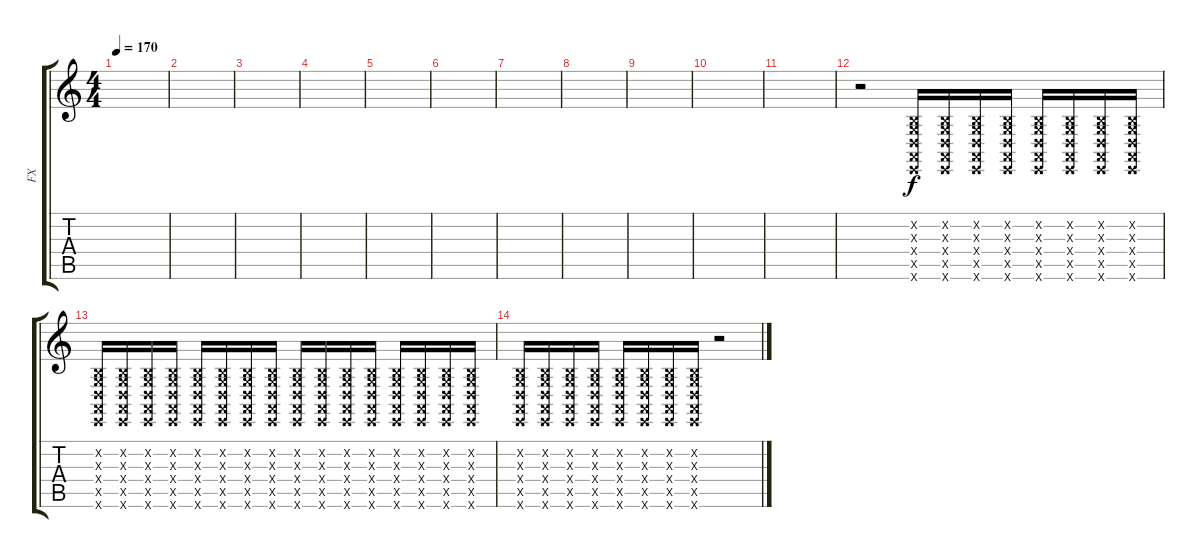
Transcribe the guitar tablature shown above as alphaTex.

\track ("FX" "FX") {instrument seashore}
\staff {score tabs}
\tuning (E4 B3 G3 D3 A2 E2) {hide}
\ts (4 4)
\tempo 170
\clef g2
\ks c
|
|
|
|
|
|
|
|
|
|
|
r.2 (0.2{x} 0.3{x} 0.4{x} 0.5{x} 0.6{x}).16{volume 13 balance 16 instrument distortionguitar} (0.2{x} 0.3{x} 0.4{x} 0.5{x} 0.6{x}).16 (0.2{x} 0.3{x} 0.4{x} 0.5{x} 0.6{x}).16 (0.2{x} 0.3{x} 0.4{x} 0.5{x} 0.6{x}).16 (0.2{x} 0.3{x} 0.4{x} 0.5{x} 0.6{x}).16 (0.2{x} 0.3{x} 0.4{x} 0.5{x} 0.6{x}).16 (0.2{x} 0.3{x} 0.4{x} 0.5{x} 0.6{x}).16 (0.2{x} 0.3{x} 0.4{x} 0.5{x} 0.6{x}).16 |
(0.2{x} 0.3{x} 0.4{x} 0.5{x} 0.6{x}).16 (0.2{x} 0.3{x} 0.4{x} 0.5{x} 0.6{x}).16 (0.2{x} 0.3{x} 0.4{x} 0.5{x} 0.6{x}).16 (0.2{x} 0.3{x} 0.4{x} 0.5{x} 0.6{x}).16 (0.2{x} 0.3{x} 0.4{x} 0.5{x} 0.6{x}).16 (0.2{x} 0.3{x} 0.4{x} 0.5{x} 0.6{x}).16 (0.2{x} 0.3{x} 0.4{x} 0.5{x} 0.6{x}).16 (0.2{x} 0.3{x} 0.4{x} 0.5{x} 0.6{x}).16 (0.2{x} 0.3{x} 0.4{x} 0.5{x} 0.6{x}).16 (0.2{x} 0.3{x} 0.4{x} 0.5{x} 0.6{x}).16 (0.2{x} 0.3{x} 0.4{x} 0.5{x} 0.6{x}).16 (0.2{x} 0.3{x} 0.4{x} 0.5{x} 0.6{x}).16 (0.2{x} 0.3{x} 0.4{x} 0.5{x} 0.6{x}).16 (0.2{x} 0.3{x} 0.4{x} 0.5{x} 0.6{x}).16 (0.2{x} 0.3{x} 0.4{x} 0.5{x} 0.6{x}).16 (0.2{x} 0.3{x} 0.4{x} 0.5{x} 0.6{x}).16 |
(0.2{x} 0.3{x} 0.4{x} 0.5{x} 0.6{x}).16 (0.2{x} 0.3{x} 0.4{x} 0.5{x} 0.6{x}).16 (0.2{x} 0.3{x} 0.4{x} 0.5{x} 0.6{x}).16 (0.2{x} 0.3{x} 0.4{x} 0.5{x} 0.6{x}).16 (0.2{x} 0.3{x} 0.4{x} 0.5{x} 0.6{x}).16 (0.2{x} 0.3{x} 0.4{x} 0.5{x} 0.6{x}).16 (0.2{x} 0.3{x} 0.4{x} 0.5{x} 0.6{x}).16 (0.2{x} 0.3{x} 0.4{x} 0.5{x} 0.6{x}).16 r.2{volume 0 balance 0}
